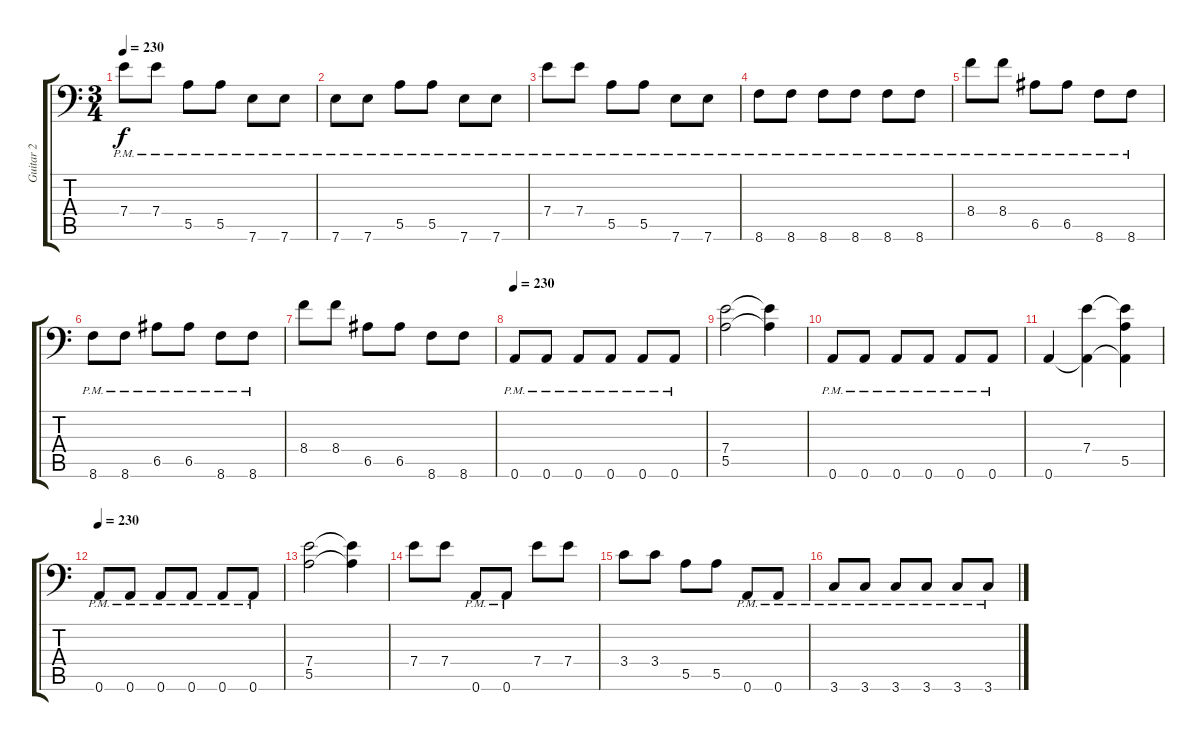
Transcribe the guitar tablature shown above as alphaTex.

\track ("Guitar 2" "Guitar 2") {instrument distortionguitar}
\staff {score tabs}
\tuning (B3 Gb3 D3 A2 E2 A1) {hide}
\ts (3 4)
\tempo 230
\clef f4
\ks c
7.4{pm}.8{dy f} 7.4{pm}.8 5.5{pm}.8 5.5{pm}.8 7.6{pm}.8 7.6{pm}.8 |
7.6{pm}.8 7.6{pm}.8 5.5{pm}.8 5.5{pm}.8 7.6{pm}.8 7.6{pm}.8 |
7.4{pm}.8 7.4{pm}.8 5.5{pm}.8 5.5{pm}.8 7.6{pm}.8 7.6{pm}.8 |
8.6{pm}.8 8.6{pm}.8 8.6{pm}.8 8.6{pm}.8 8.6{pm}.8 8.6{pm}.8 |
8.4{pm}.8 8.4{pm}.8 6.5{pm}.8 6.5{pm}.8 8.6{pm}.8 8.6{pm}.8 |
8.6{pm}.8 8.6{pm}.8 6.5{pm}.8 6.5{pm}.8 8.6{pm}.8 8.6{pm}.8 |
8.4.8 8.4.8 6.5.8 6.5.8 8.6.8 8.6.8 |
\tempo 230
0.6{pm}.8 0.6{pm}.8 0.6{pm}.8 0.6{pm}.8 0.6{pm}.8 0.6{pm}.8 |
(7.4 5.5).2 (7.4{t} 5.5{t}).4 |
0.6{pm}.8 0.6{pm}.8 0.6{pm}.8 0.6{pm}.8 0.6{pm}.8 0.6{pm}.8 |
0.6.4 (7.4 0.6{t}).4 (7.4{t} 5.5 0.6{t}).4 |
\tempo 230
0.6{pm}.8 0.6{pm}.8 0.6{pm}.8 0.6{pm}.8 0.6{pm}.8 0.6{pm}.8 |
(7.4 5.5).2 (7.4{t} 5.5{t}).4 |
7.4.8 7.4.8 0.6{pm}.8 0.6{pm}.8 7.4.8 7.4.8 |
3.4.8 3.4.8 5.5.8 5.5.8 0.6{pm}.8 0.6{pm}.8 |
3.6{pm}.8 3.6{pm}.8 3.6{pm}.8 3.6{pm}.8 3.6{pm}.8 3.6{pm}.8
